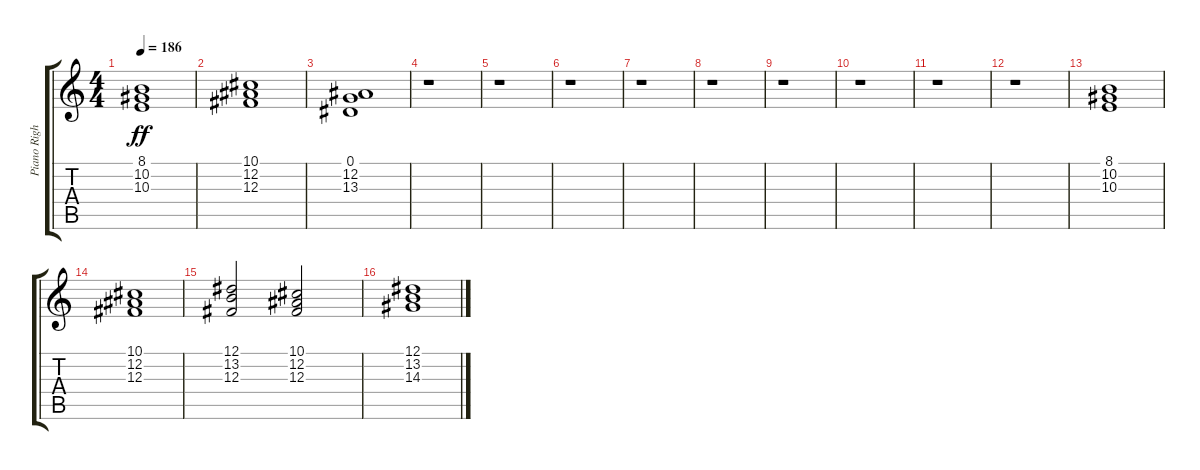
\track ("Piano Right" "Piano Righ") {instrument acousticgrandpiano}
\staff {score tabs}
\tuning (Eb4 Bb3 Gb3 Db3 Ab2 Eb2) {hide}
\ts (4 4)
\tempo 186
\clef g2
\ks c
(8.1{t} 10.2{t} 10.3{t}).1{dy ff} |
(10.1 12.2 12.3).1 |
(0.1 12.2 13.3).1 |
r.1 |
r.1 |
r.1 |
r.1 |
r.1 |
r.1 |
r.1 |
r.1 |
r.1 |
(8.1 10.2 10.3).1 |
(10.1 12.2 12.3).1 |
(12.1 13.2 12.3).2 (10.1 12.2 12.3).2 |
(12.1 13.2 14.3).1
